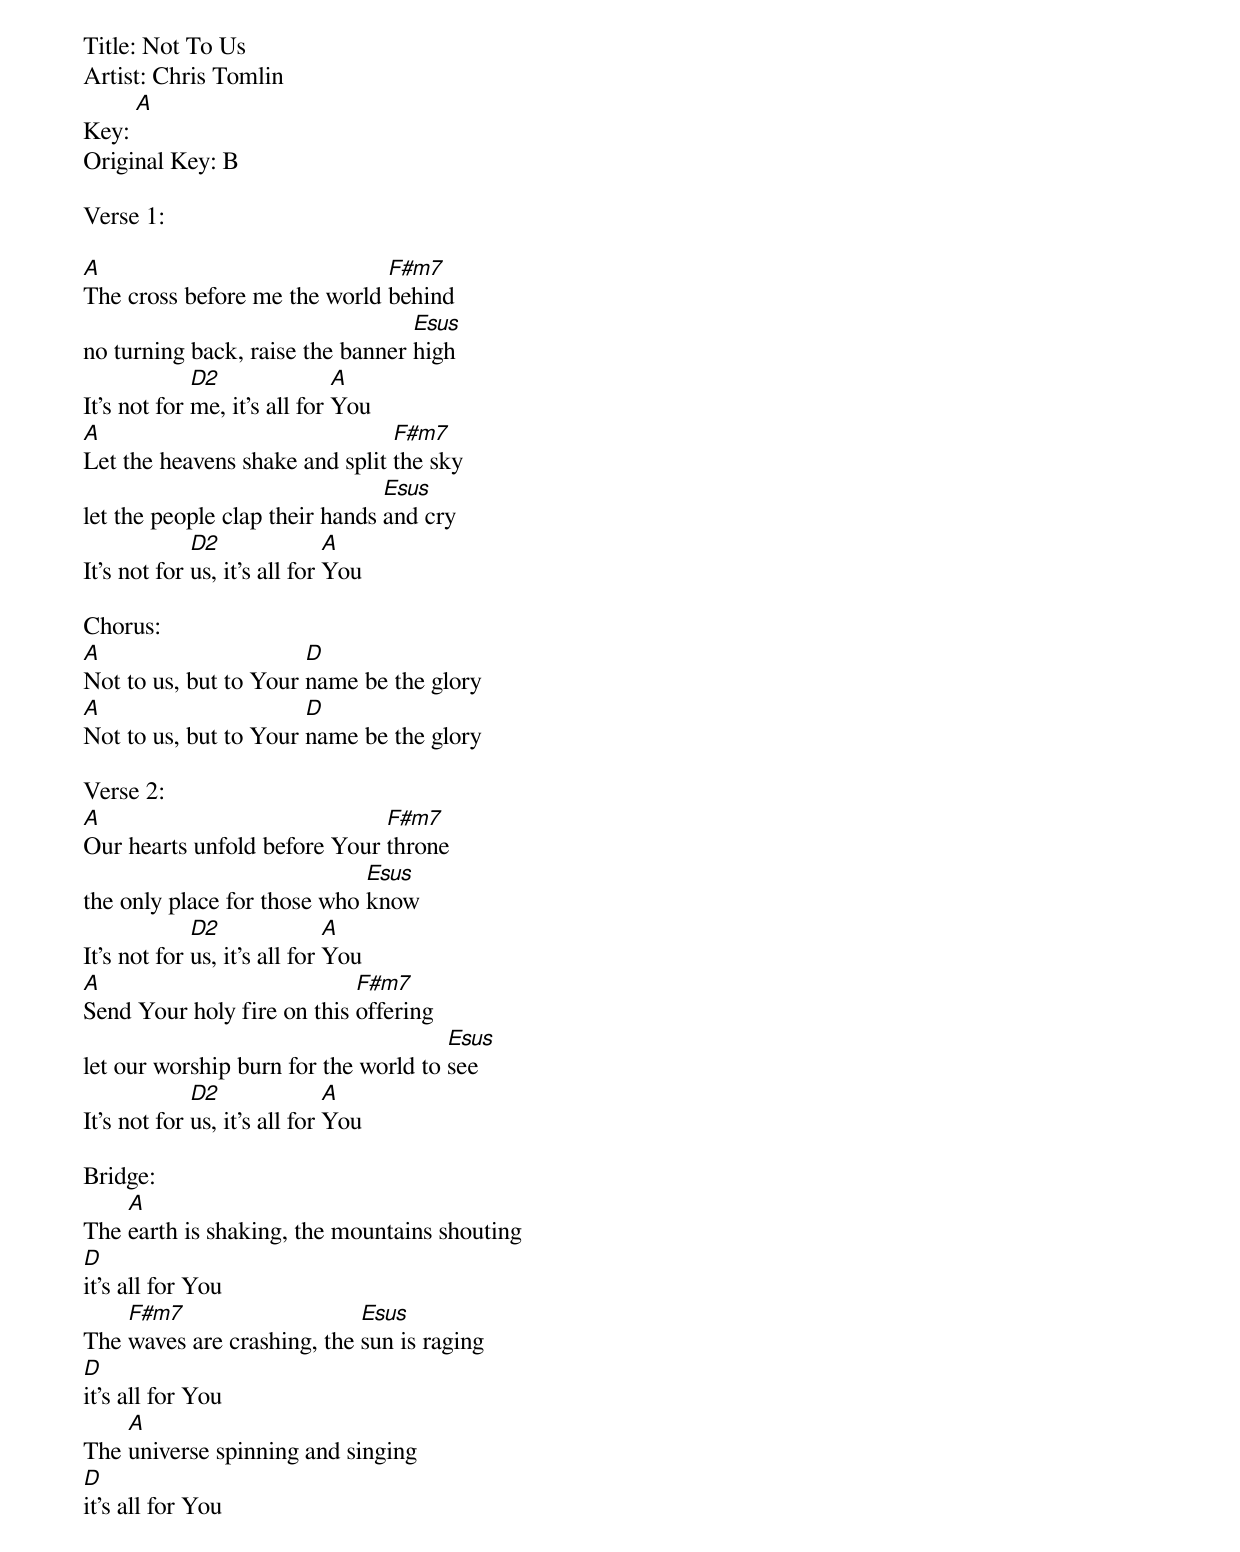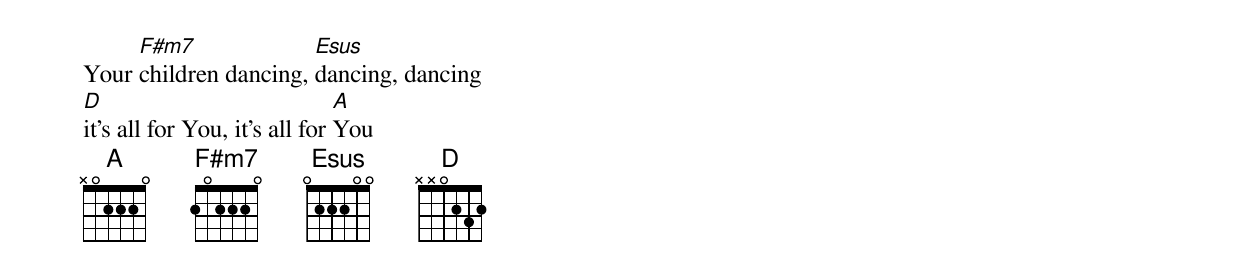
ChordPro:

Title: Not To Us
Artist: Chris Tomlin
Key: [A]
Original Key: B

Verse 1:

[A]The cross before me the world [F#m7]behind
no turning back, raise the banner [Esus]high
It's not for [D2]me, it's all for [A]You
[A]Let the heavens shake and split [F#m7]the sky
let the people clap their hands [Esus]and cry
It's not for [D2]us, it's all for [A]You

Chorus:
[A]Not to us, but to Your [D]name be the glory
[A]Not to us, but to Your [D]name be the glory

Verse 2:
[A]Our hearts unfold before Your [F#m7]throne
the only place for those who [Esus]know
It's not for [D2]us, it's all for [A]You
[A]Send Your holy fire on this [F#m7]offering
let our worship burn for the world to [Esus]see
It's not for [D2]us, it's all for [A]You

Bridge:
The [A]earth is shaking, the mountains shouting
[D]it's all for You
The [F#m7]waves are crashing, the [Esus]sun is raging
[D]it's all for You
The [A]universe spinning and singing
[D]it's all for You
Your [F#m7]children dancing, [Esus]dancing, dancing
[D]it's all for You, it's all for [A]You
